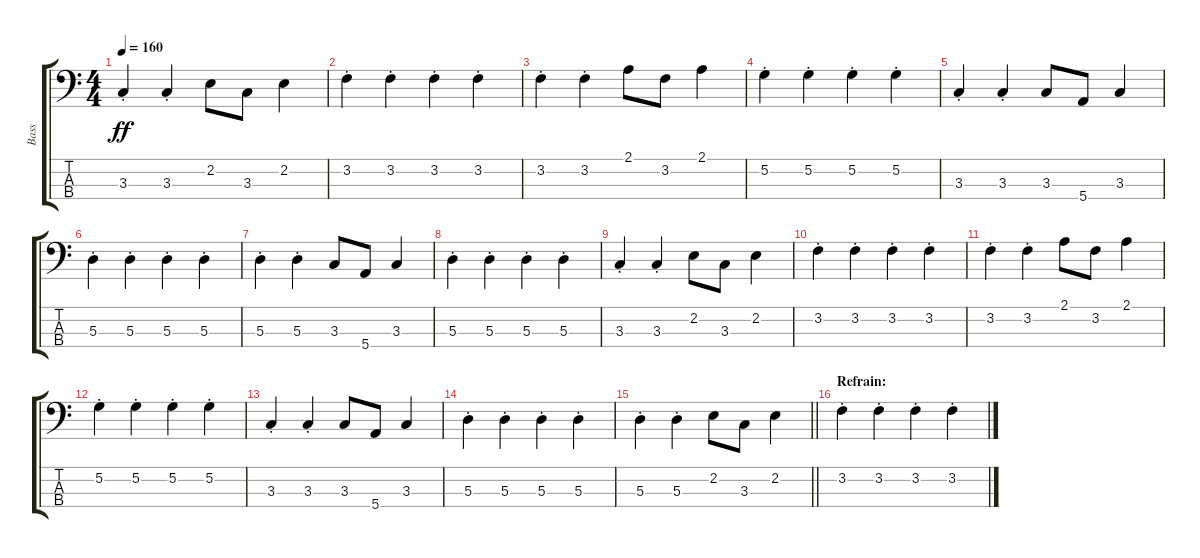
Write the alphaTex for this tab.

\track ("Bass" "Bass") {instrument electricbassfinger}
\staff {score tabs}
\tuning (G2 D2 A1 E1) {hide}
\ts (4 4)
\tempo 160
\clef f4
\ks c
3.3{st}.4{dy ff} 3.3{st}.4 2.2.8 3.3.8 2.2.4 |
3.2{st}.4 3.2{st}.4 3.2{st}.4 3.2{st}.4 |
3.2{st}.4 3.2{st}.4 2.1.8 3.2.8 2.1.4 |
5.2{st}.4 5.2{st}.4 5.2{st}.4 5.2{st}.4 |
3.3{st}.4 3.3{st}.4 3.3.8 5.4.8 3.3.4 |
5.3{st}.4 5.3{st}.4 5.3{st}.4 5.3{st}.4 |
5.3{st}.4 5.3{st}.4 3.3.8 5.4.8 3.3.4 |
5.3{st}.4 5.3{st}.4 5.3{st}.4 5.3{st}.4 |
3.3{st}.4 3.3{st}.4 2.2.8 3.3.8 2.2.4 |
3.2{st}.4 3.2{st}.4 3.2{st}.4 3.2{st}.4 |
3.2{st}.4 3.2{st}.4 2.1.8 3.2.8 2.1.4 |
5.2{st}.4 5.2{st}.4 5.2{st}.4 5.2{st}.4 |
3.3{st}.4 3.3{st}.4 3.3.8 5.4.8 3.3.4 |
5.3{st}.4 5.3{st}.4 5.3{st}.4 5.3{st}.4 |
\barLineRight lightlight
5.3{st}.4 5.3{st}.4 2.2.8 3.3.8 2.2.4 |
\section ("" "Refrain:")
3.2{st}.4 3.2{st}.4 3.2{st}.4 3.2{st}.4
